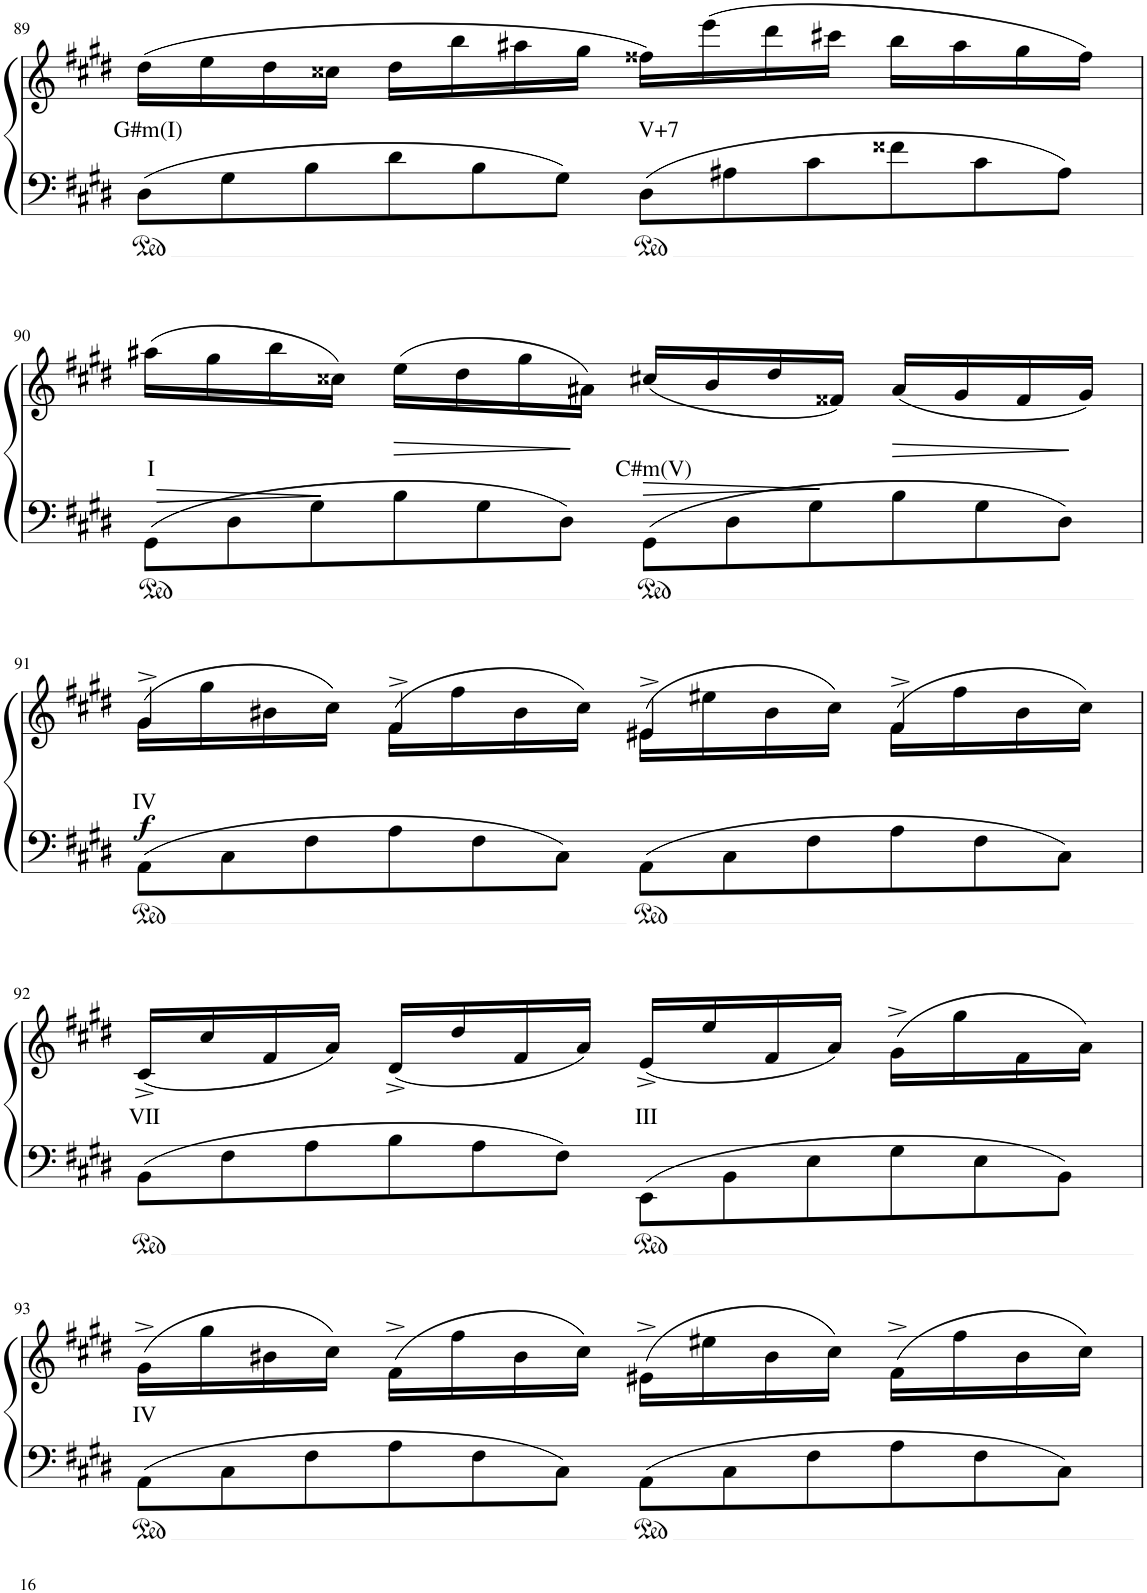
**kern	**kern	**text	**dynam
*part1	*part1	*part1	*part1
*staff2	*staff1	*staff1	*staff1/2
*I"Piano	*	*	*
*I'Pno	*	*	*
!!LO:PB:g=z
*clefF4	*clefG2	*	*
*k[f#c#g#d#]	*k[f#c#g#d#]	*	*
*M4/4	*M4/4	*	*
*met(c|)	*met(c|)	*	*
*Xtuplet	*	*	*
=89	=89	=89	=89
!	!	!LO:LY:b	!
12D#\L	(16dd#\LL	G#m(I)	.
.	16ee\	.	.
12G#\	.	.	.
.	16dd#\	.	.
12B\	.	.	.
.	16cc##X\JJ	.	.
12d#\	16dd#\LL	.	.
.	16bb\	.	.
12B\	.	.	.
.	16aa#X\	.	.
12G#\J	.	.	.
.	16gg#\JJ	.	.
!	!	!LO:LY:b	!
12D#\L	16ff##X\LL)	V+7	.
.	(16eee\	.	.
12A#X\	.	.	.
.	16ddd#\	.	.
12c#\	.	.	.
.	16ccc#X\JJ	.	.
12f##X\	16bb\LL	.	.
.	16aa#\	.	.
12c#\	.	.	.
.	16gg#\	.	.
12A#\J	.	.	.
.	16ff##\JJ)	.	.
!!LO:LB:g=z
=90	=90	=90	=90
!	!	!LO:LY:b	!LO:HP:b
12GG#\L	(16aa#X\LL	I	>
.	16gg#\	.	.
12D#\	.	.	.
.	16bb\	.	.
12G#\	.	.	.
.	16cc##X\JJ)	.	.
!	!	!	!LO:HP:b
12B\	(16ee\LL	.	>
.	16dd#\	.	.
12G#\	.	.	.
.	16gg#\	.	.
12D#\J	.	.	.
.	16a#X\JJ)	.	]
!	!	!LO:LY:b	!LO:HP:b
12GG#\L	(16cc#X/LL	C#m(V)	>
.	16b/	.	.
12D#\	.	.	.
.	16dd#/	.	.
12G#\	.	.	.
.	16f##X/JJ)	.	]
12B\	(16a#/LL	.	.
.	16g#/	.	.
12G#\	.	.	.
.	16f##/	.	.
12D#\J	.	.	.
.	16g#/JJ)	.	]
!!LO:LB:g=z
=91	=91	=91	=91
!	!	!LO:LY:b	!LO:DY:b
*	*^	*	*
12AA\L	4g#^/	(>16g#\LL	IV	f
.	.	16gg#\	.	.
12C#\	.	.	.	.
.	.	16b#X\	.	.
12F#\	.	.	.	.
.	.	16cc#\JJ)	.	.
12A\	4f#^/	(>16f#\LL	.	.
.	.	16ff#\	.	.
12F#\	.	.	.	.
.	.	16b#\	.	.
12C#\J	.	.	.	.
.	.	16cc#\JJ)	.	.
12AA\L	4e#X^/	(>16e#X\LL	.	.
.	.	16ee#X\	.	.
12C#\	.	.	.	.
.	.	16b#\	.	.
12F#\	.	.	.	.
.	.	16cc#\JJ)	.	.
12A\	4f#^/	(>16f#\LL	.	.
.	.	16ff#\	.	.
12F#\	.	.	.	.
.	.	16b#\	.	.
12C#\J	.	.	.	.
.	.	16cc#\JJ)	.	.
!!LO:LB:g=z
=92	=92	=92	=92	=92
!	!	!	!LO:LY:b	!
*	*v	*v	*	*
12BB\L	(16c#^/LL	VII	.
.	16cc#/	.	.
12F#\	.	.	.
.	16f#/	.	.
12A\	.	.	.
.	16a/JJ)	.	.
12B\	(16d#^/LL	.	.
.	16dd#/	.	.
12A\	.	.	.
.	16f#/	.	.
12F#\J	.	.	.
.	16a/JJ)	.	.
!	!	!LO:LY:b	!
12EE\L	(16e^/LL	III	.
.	16ee/	.	.
12BB\	.	.	.
.	16f#/	.	.
12E\	.	.	.
.	16a/JJ)	.	.
12G#\	(16g#^\LL	.	.
.	16gg#\	.	.
12E\	.	.	.
.	16f#\	.	.
12BB\J	.	.	.
.	16a\JJ)	.	.
!!LO:LB:g=z
=93	=93	=93	=93
!	!	!LO:LY:b	!
12AA\L	(16g#^\LL	IV	.
.	16gg#\	.	.
12C#\	.	.	.
.	16b#X\	.	.
12F#\	.	.	.
.	16cc#\JJ)	.	.
12A\	(16f#^\LL	.	.
.	16ff#\	.	.
12F#\	.	.	.
.	16b#\	.	.
12C#\J	.	.	.
.	16cc#\JJ)	.	.
12AA\L	(16e#X^\LL	.	.
.	16ee#X\	.	.
12C#\	.	.	.
.	16b#\	.	.
12F#\	.	.	.
.	16cc#\JJ)	.	.
12A\	(16f#^\LL	.	.
.	16ff#\	.	.
12F#\	.	.	.
.	16b#\	.	.
12C#\J	.	.	.
.	16cc#\JJ)	.	.
=	=	=	=
*-	*-	*-	*-
